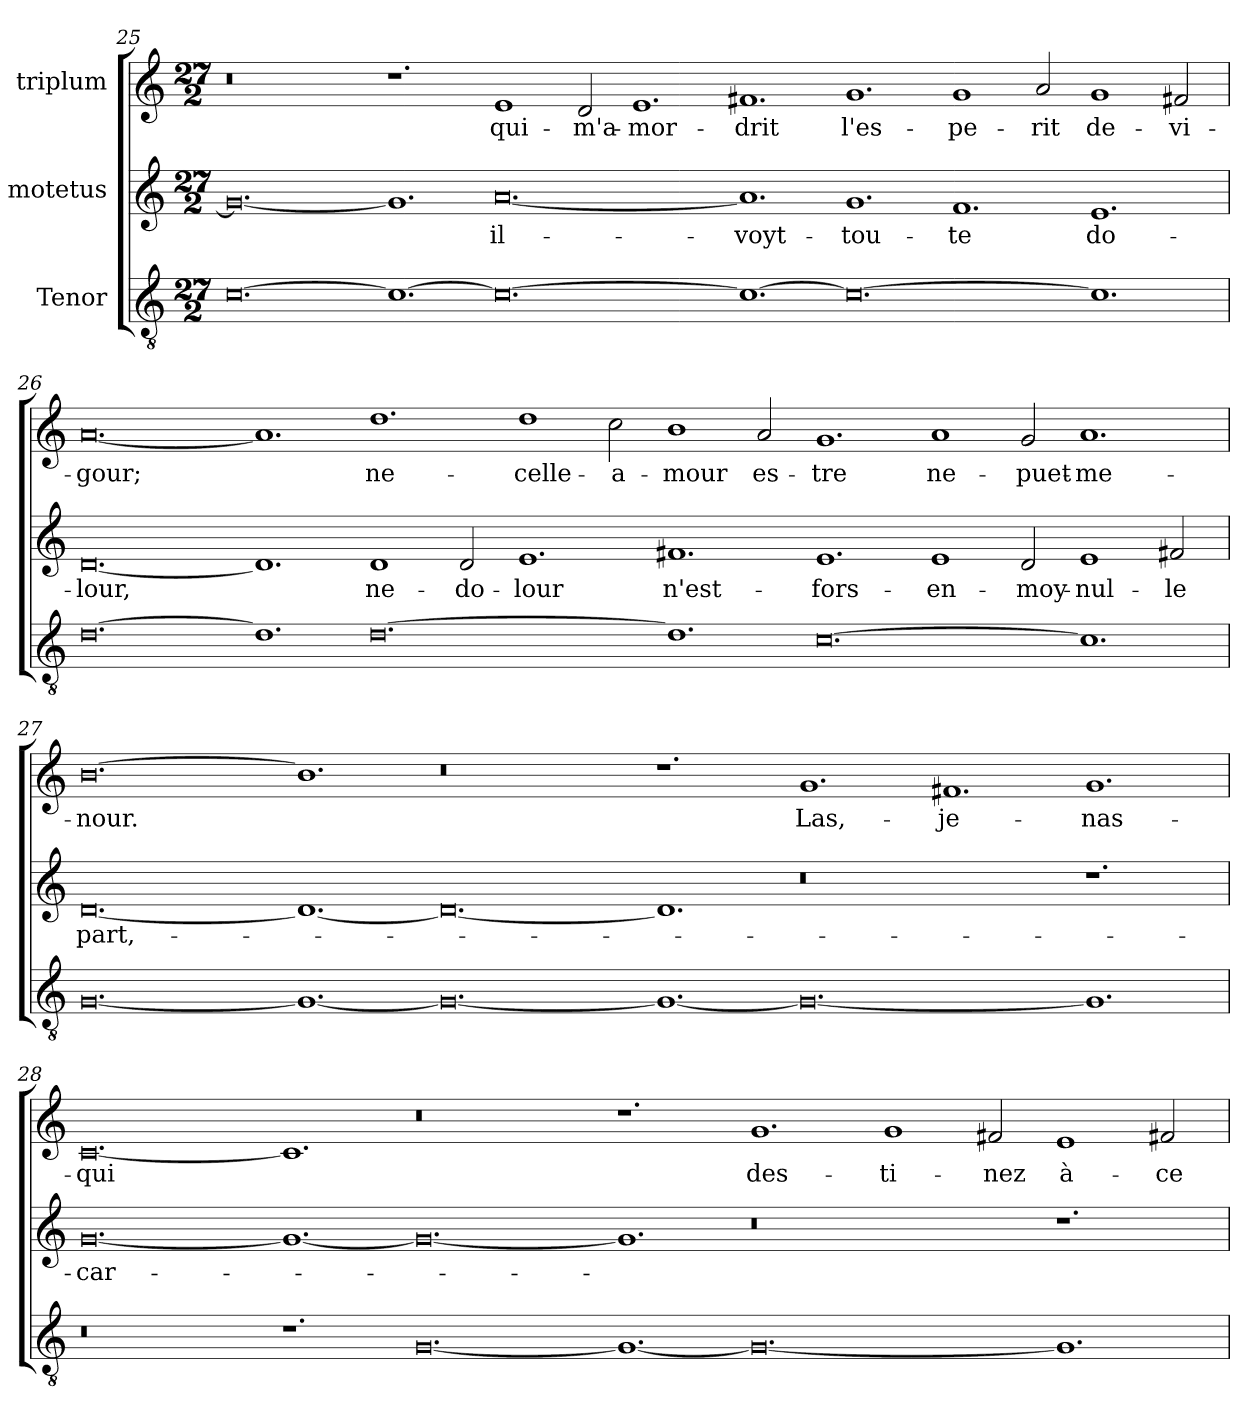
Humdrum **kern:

**kern	**kern	**text	**kern	**text
*part3	*part2	*part2	*part1	*part1
*staff3	*staff2	*staff2	*staff1	*staff1
*I"Tenor	*I"motetus	*	*I"triplum	*
*clefGv2	*clefG2	*	*clefG2	*
*k[]	*k[]	*	*k[]	*
*C:	*C:	*	*C:	*
*M27/2	*M27/2	*	*M27/2	*
=25	=25	=25	=25	=25
[0.c\	0.g/_	.	0.r	.
1.c\_	1.g/]	.	1.r	.
0.c\_	[0.a/	il-	1e/	qui-
.	.	.	2d/	m'a-
.	.	.	1.e/	mor-
1.c\_	1.a/]	voyt-	1.f#X/	-drit
0.c\_	1.g/	tou-	1.g/	l'es-
.	1.f/	-te	1g/	-pe-
.	.	.	2a/	-rit
1.c\]	1.e/	do-	1g/	de-
.	.	.	2f#X/	vi-
!!LO:PB:g=z
=26	=26	=26	=26	=26
[0.d\	[0.d/	-lour,	[0.a/	-gour;
1.d\]	1.d/]	.	1.a/]	.
[0.d\	1d/	ne-	1.dd\	ne-
.	2d/	do-	.	.
.	1.e/	-lour	1dd\	celle-
.	.	.	2cc\	a-
1.d\]	1.f#X/	n'est-	1b\	-mour
.	.	.	2a/	es-
[0.c\	1.e/	fors-	1.g/	-tre
.	1e/	en-	1a/	ne-
.	2d/	moy-	2g/	puet-
1.c\]	1e/	nul-	1.a/	me-
.	2f#X/	-le	.	.
=27	=27	=27	=27	=27
[0.G/	[0.d/	part,-	[0.b\	-nour.
1.G/_	1.d/_	.	1.b\]	.
0.G/_	0.d/_	.	0.r	.
1.G/_	1.d/]	.	1.r	.
0.G/_	0.r	.	1.g/	Las,-
.	.	.	1.f#X/	je-
1.G/]	1.r	.	1.g/	nas-
=28	=28	=28	=28	=28
0.r	[0.g/	car-	[0.c/	-qui
1.r	1.g/_	.	1.c/]	.
[0.G/	0.g/_	.	0.r	.
1.G/_	1.g/]	.	1.r	.
0.G/_	0.r	.	1.g/	des-
.	.	.	1g/	-ti-
.	.	.	2f#X/	-nez
1.G/]	1.r	.	1e/	à-
.	.	.	2f#X/	ce-
=	=	=	=	=
*-	*-	*-	*-	*-
